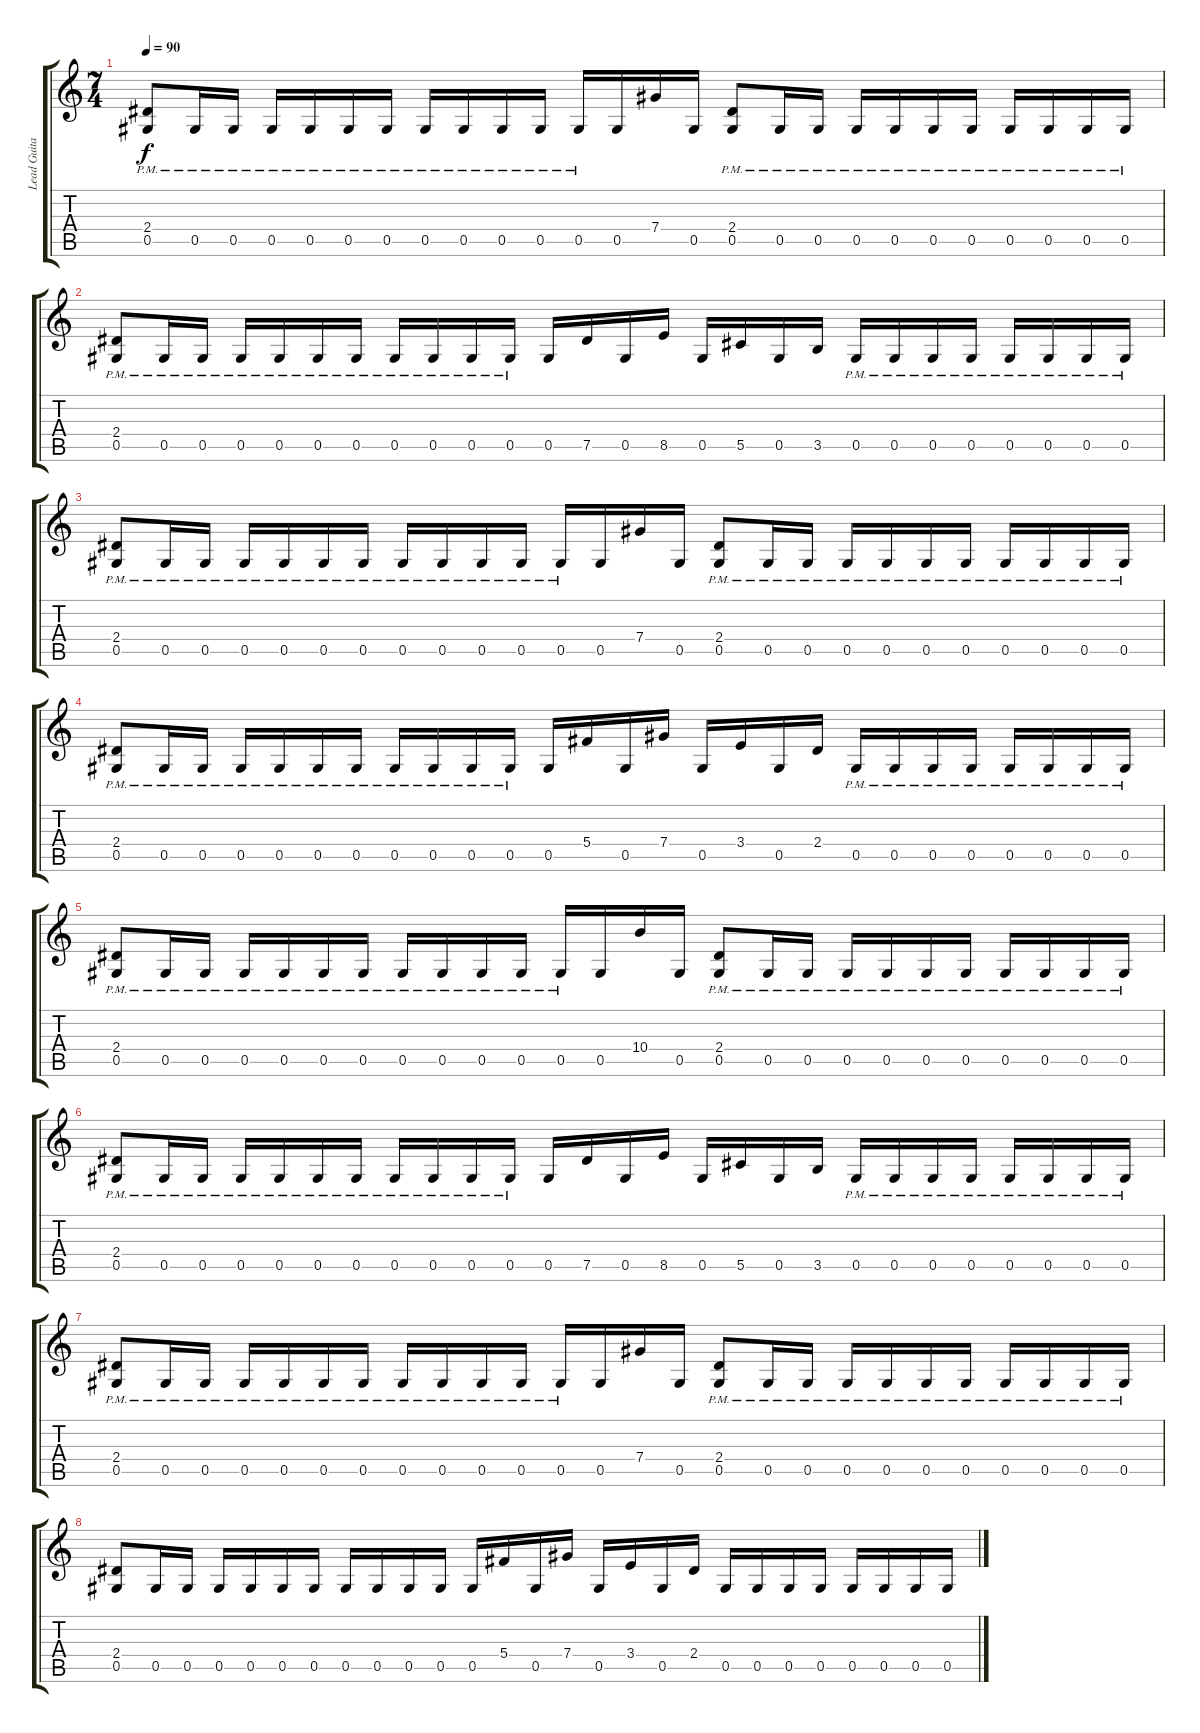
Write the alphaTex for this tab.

\track ("Lead Guitar" "Lead Guita") {instrument distortionguitar}
\staff {score tabs}
\tuning (Eb4 Bb3 Gb3 Db3 Ab2 Eb2) {hide}
\ts (7 4)
\tempo 90
\clef g2
\ks c
(2.4{pm} 0.5{pm}).8{dy f} 0.5{pm}.16 0.5{pm}.16 0.5{pm}.16 0.5{pm}.16 0.5{pm}.16 0.5{pm}.16 0.5{pm}.16 0.5{pm}.16 0.5{pm}.16 0.5{pm}.16 0.5{pm}.16 0.5.16 7.4.16 0.5.16 (2.4{pm} 0.5{pm}).8 0.5{pm}.16 0.5{pm}.16 0.5{pm}.16 0.5{pm}.16 0.5{pm}.16 0.5{pm}.16 0.5{pm}.16 0.5{pm}.16 0.5{pm}.16 0.5{pm}.16 |
(2.4{pm} 0.5{pm}).8 0.5{pm}.16 0.5{pm}.16 0.5{pm}.16 0.5{pm}.16 0.5{pm}.16 0.5{pm}.16 0.5{pm}.16 0.5{pm}.16 0.5{pm}.16 0.5{pm}.16 0.5.16 7.5.16 0.5.16 8.5.16 0.5.16 5.5.16 0.5.16 3.5.16 0.5{pm}.16 0.5{pm}.16 0.5{pm}.16 0.5{pm}.16 0.5{pm}.16 0.5{pm}.16 0.5{pm}.16 0.5{pm}.16 |
(2.4{pm} 0.5{pm}).8 0.5{pm}.16 0.5{pm}.16 0.5{pm}.16 0.5{pm}.16 0.5{pm}.16 0.5{pm}.16 0.5{pm}.16 0.5{pm}.16 0.5{pm}.16 0.5{pm}.16 0.5{pm}.16 0.5.16 7.4.16 0.5.16 (2.4{pm} 0.5{pm}).8 0.5{pm}.16 0.5{pm}.16 0.5{pm}.16 0.5{pm}.16 0.5{pm}.16 0.5{pm}.16 0.5{pm}.16 0.5{pm}.16 0.5{pm}.16 0.5{pm}.16 |
(2.4{pm} 0.5{pm}).8 0.5{pm}.16 0.5{pm}.16 0.5{pm}.16 0.5{pm}.16 0.5{pm}.16 0.5{pm}.16 0.5{pm}.16 0.5{pm}.16 0.5{pm}.16 0.5{pm}.16 0.5.16 5.4.16 0.5.16 7.4.16 0.5.16 3.4.16 0.5.16 2.4.16 0.5{pm}.16 0.5{pm}.16 0.5{pm}.16 0.5{pm}.16 0.5{pm}.16 0.5{pm}.16 0.5{pm}.16 0.5{pm}.16 |
(2.4{pm} 0.5{pm}).8 0.5{pm}.16 0.5{pm}.16 0.5{pm}.16 0.5{pm}.16 0.5{pm}.16 0.5{pm}.16 0.5{pm}.16 0.5{pm}.16 0.5{pm}.16 0.5{pm}.16 0.5{pm}.16 0.5.16 10.4.16 0.5.16 (2.4{pm} 0.5{pm}).8 0.5{pm}.16 0.5{pm}.16 0.5{pm}.16 0.5{pm}.16 0.5{pm}.16 0.5{pm}.16 0.5{pm}.16 0.5{pm}.16 0.5{pm}.16 0.5{pm}.16 |
(2.4{pm} 0.5{pm}).8 0.5{pm}.16 0.5{pm}.16 0.5{pm}.16 0.5{pm}.16 0.5{pm}.16 0.5{pm}.16 0.5{pm}.16 0.5{pm}.16 0.5{pm}.16 0.5{pm}.16 0.5.16 7.5.16 0.5.16 8.5.16 0.5.16 5.5.16 0.5.16 3.5.16 0.5{pm}.16 0.5{pm}.16 0.5{pm}.16 0.5{pm}.16 0.5{pm}.16 0.5{pm}.16 0.5{pm}.16 0.5{pm}.16 |
(2.4{pm} 0.5{pm}).8 0.5{pm}.16 0.5{pm}.16 0.5{pm}.16 0.5{pm}.16 0.5{pm}.16 0.5{pm}.16 0.5{pm}.16 0.5{pm}.16 0.5{pm}.16 0.5{pm}.16 0.5{pm}.16 0.5.16 7.4.16 0.5.16 (2.4{pm} 0.5{pm}).8 0.5{pm}.16 0.5{pm}.16 0.5{pm}.16 0.5{pm}.16 0.5{pm}.16 0.5{pm}.16 0.5{pm}.16 0.5{pm}.16 0.5{pm}.16 0.5{pm}.16 |
(2.4 0.5).8 0.5.16 0.5.16 0.5.16 0.5.16 0.5.16 0.5.16 0.5.16 0.5.16 0.5.16 0.5.16 0.5.16 5.4.16 0.5.16 7.4.16 0.5.16 3.4.16 0.5.16 2.4.16 0.5.16 0.5.16 0.5.16 0.5.16 0.5.16 0.5.16 0.5.16 0.5.16
